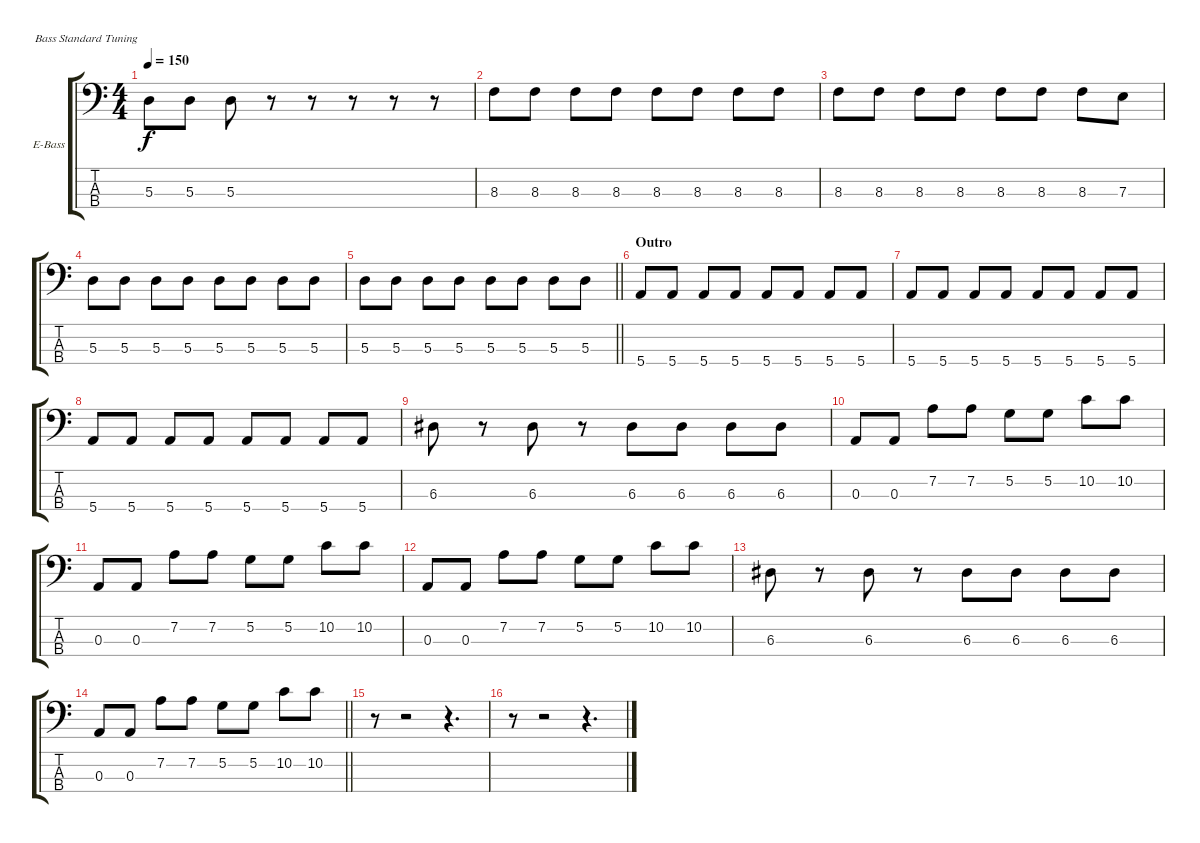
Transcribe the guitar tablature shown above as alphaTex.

\bracketExtendMode groupsimilarinstruments
\firstSystemTrackNameOrientation horizontal
\otherSystemsTrackNameOrientation horizontal
\track ("Andy nicholson" "E-Bass") {instrument electricbasspick}
\staff {score tabs}
\tuning (G2 D2 A1 E1)
\ts (4 4)
\tempo 150
\clef f4
\ks c
5.3.8{dy f} 5.3.8 5.3.8 r.8 r.8 r.8 r.8 r.8 |
8.3.8 8.3.8 8.3.8 8.3.8 8.3.8 8.3.8 8.3.8 8.3.8 |
8.3.8 8.3.8 8.3.8 8.3.8 8.3.8 8.3.8 8.3.8 7.3.8 |
5.3.8 5.3.8 5.3.8 5.3.8 5.3.8 5.3.8 5.3.8 5.3.8 |
\barLineRight lightlight
5.3.8 5.3.8 5.3.8 5.3.8 5.3.8 5.3.8 5.3.8 5.3.8 |
\section ("" "Outro")
5.4.8 5.4.8 5.4.8 5.4.8 5.4.8 5.4.8 5.4.8 5.4.8 |
5.4.8 5.4.8 5.4.8 5.4.8 5.4.8 5.4.8 5.4.8 5.4.8 |
5.4.8 5.4.8 5.4.8 5.4.8 5.4.8 5.4.8 5.4.8 5.4.8 |
6.3.8 r.8 6.3.8 r.8 6.3.8 6.3.8 6.3.8 6.3.8 |
0.3.8 0.3.8 7.2.8 7.2.8 5.2.8 5.2.8 10.2.8 10.2.8 |
0.3.8 0.3.8 7.2.8 7.2.8 5.2.8 5.2.8 10.2.8 10.2.8 |
0.3.8 0.3.8 7.2.8 7.2.8 5.2.8 5.2.8 10.2.8 10.2.8 |
6.3.8 r.8 6.3.8 r.8 6.3.8 6.3.8 6.3.8 6.3.8 |
\barLineRight lightlight
0.3.8 0.3.8 7.2.8 7.2.8 5.2.8 5.2.8 10.2.8 10.2.8 |
r.8 r.2 r.4{d} |
r.8 r.2 r.4{d}
